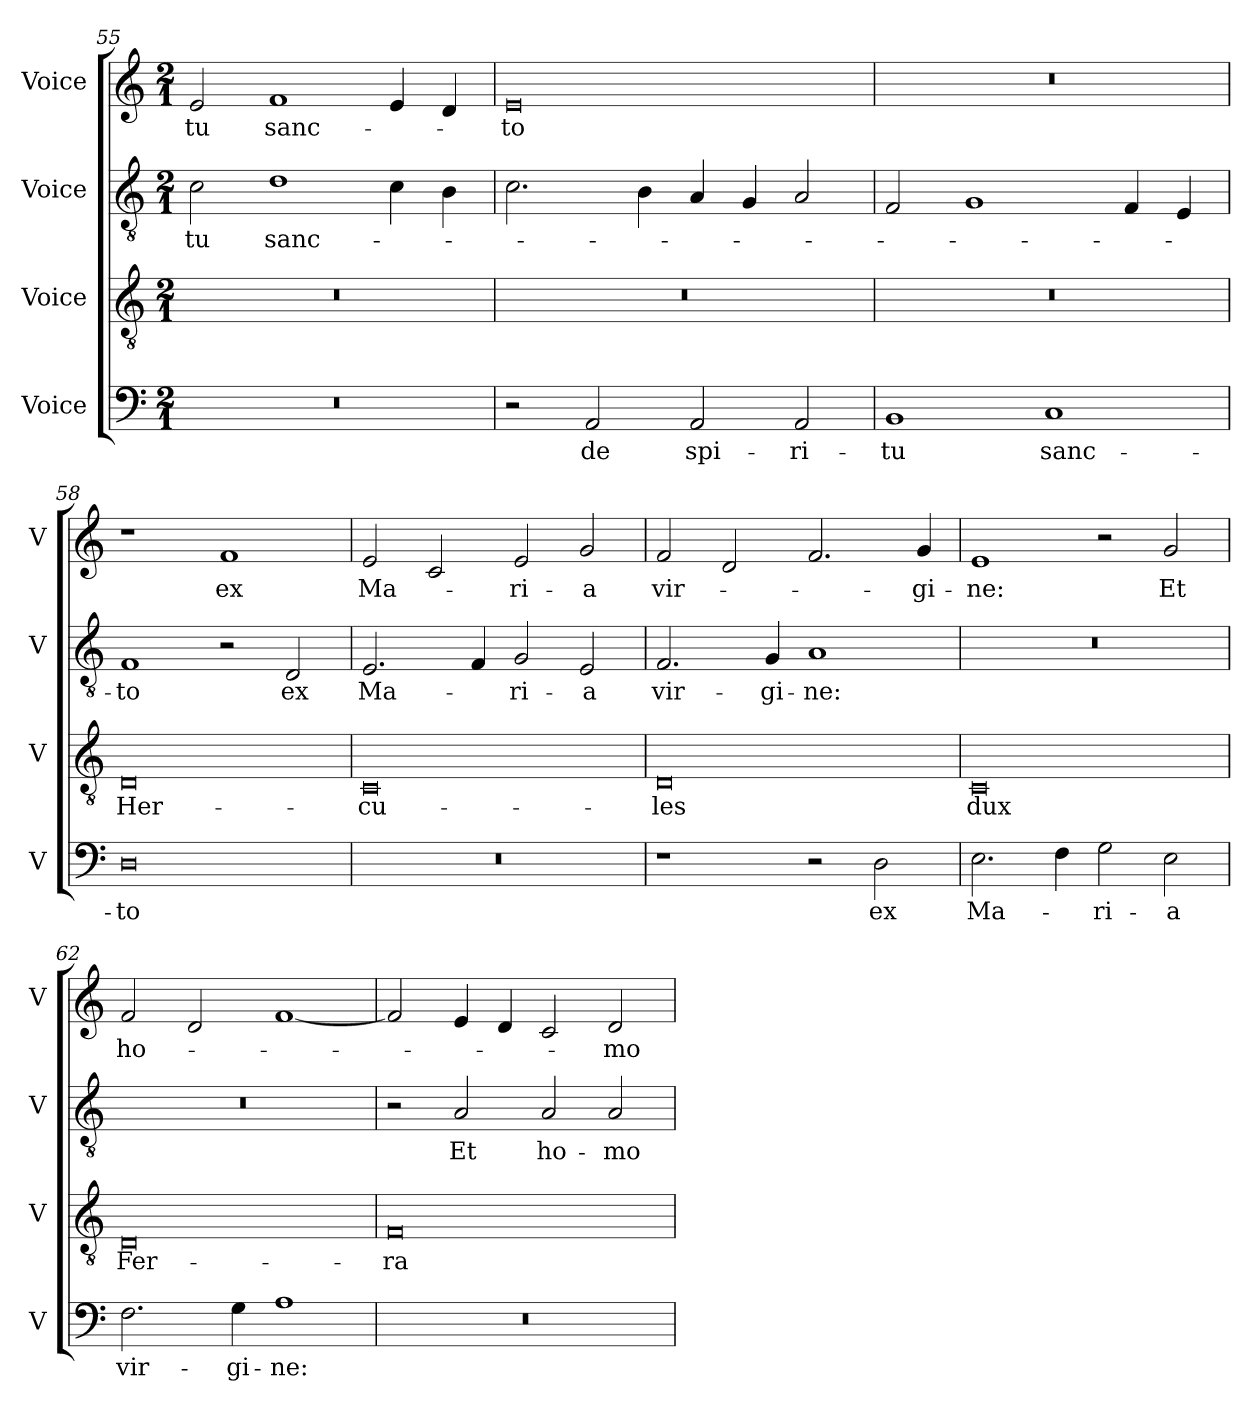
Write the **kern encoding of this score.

**kern	**text	**kern	**text	**kern	**text	**kern	**text
*part4	*part4	*part3	*part3	*part2	*part2	*part1	*part1
*staff4	*staff4	*staff3	*staff3	*staff2	*staff2	*staff1	*staff1
*I"Voice	*	*I"Voice	*	*I"Voice	*	*I"Voice	*
*I'V	*	*I'V	*	*I'V	*	*I'V	*
*clefF4	*	*clefGv2	*	*clefGv2	*	*clefG2	*
*k[]	*	*k[]	*	*k[]	*	*k[]	*
*M2/1	*	*M2/1	*	*M2/1	*	*M2/1	*
=55	=55	=55	=55	=55	=55	=55	=55
!	!	!	!	!	!LO:LY:b	!	!LO:LY:b
0r	.	0r	.	2c\	-tu	2e/	-tu
!	!	!	!	!	!LO:LY:b	!	!LO:LY:b
.	.	.	.	1d	sanc-	1f	sanc-
.	.	.	.	4c\	.	4e/	.
.	.	.	.	4B\	.	4d/	.
=56	=56	=56	=56	=56	=56	=56	=56
!	!	!	!	!	!	!	!LO:LY:b
2r	.	0r	.	2.c\	.	0e	-to
!	!LO:LY:b	!	!	!	!	!	!
2AA/	de	.	.	.	.	.	.
.	.	.	.	4B\	.	.	.
!	!LO:LY:b	!	!	!	!	!	!
2AA/	spi-	.	.	4A/	.	.	.
.	.	.	.	4G/	.	.	.
!	!LO:LY:b	!	!	!	!	!	!
2AA/	-ri-	.	.	2A/	.	.	.
!!LO:LB:g=z
=57	=57	=57	=57	=57	=57	=57	=57
!	!LO:LY:b	!	!	!	!	!	!
1BB	-tu	0r	.	2F/	.	0r	.
.	.	.	.	1G	.	.	.
!	!LO:LY:b	!	!	!	!	!	!
1C	sanc-	.	.	.	.	.	.
.	.	.	.	4F/	.	.	.
.	.	.	.	4E/	.	.	.
=58	=58	=58	=58	=58	=58	=58	=58
!	!LO:LY:b	!	!LO:LY:b	!	!LO:LY:b	!	!
0D	-to	0D	Her-	1F	-to	1r	.
!	!	!	!	!	!	!	!LO:LY:b
.	.	.	.	2r	.	1f	ex
!	!	!	!	!	!LO:LY:b	!	!
.	.	.	.	2D/	ex	.	.
=59	=59	=59	=59	=59	=59	=59	=59
!	!	!	!LO:LY:b	!	!LO:LY:b	!	!LO:LY:b
0r	.	0C	-cu-	2.E/	Ma-	2e/	Ma-
.	.	.	.	.	.	2c/	.
.	.	.	.	4F/	.	.	.
!	!	!	!	!	!LO:LY:b	!	!LO:LY:b
.	.	.	.	2G/	-ri-	2e/	-ri-
!	!	!	!	!	!LO:LY:b	!	!LO:LY:b
.	.	.	.	2E/	-a	2g/	-a
=60	=60	=60	=60	=60	=60	=60	=60
!	!	!	!LO:LY:b	!	!LO:LY:b	!	!LO:LY:b
1r	.	0D	-les	2.F/	vir-	2f/	vir-
.	.	.	.	.	.	2d/	.
!	!	!	!	!	!LO:LY:b	!	!
.	.	.	.	4G/	-gi-	.	.
!	!	!	!	!	!LO:LY:b	!	!
2r	.	.	.	1A	-ne:	2.f/	.
!	!LO:LY:b	!	!	!	!	!	!
2D\	ex	.	.	.	.	.	.
!	!	!	!	!	!	!	!LO:LY:b
.	.	.	.	.	.	4g/	-gi-
!!LO:PB:g=z
=61	=61	=61	=61	=61	=61	=61	=61
!	!LO:LY:b	!	!LO:LY:b	!	!	!	!LO:LY:b
2.E\	Ma-	0C	dux	0r	.	1e	-ne:
4F\	.	.	.	.	.	.	.
!	!LO:LY:b	!	!	!	!	!	!
2G\	-ri-	.	.	.	.	2r	.
!	!LO:LY:b	!	!	!	!	!	!LO:LY:b
2E\	-a	.	.	.	.	2g/	Et
=62	=62	=62	=62	=62	=62	=62	=62
!	!LO:LY:b	!	!LO:LY:b	!	!	!	!LO:LY:b
2.F\	vir-	0D	Fer-	0r	.	2f/	ho-
.	.	.	.	.	.	2d/	.
!	!LO:LY:b	!	!	!	!	!	!
4G\	-gi-	.	.	.	.	.	.
!	!LO:LY:b	!	!	!	!	!	!
1A	-ne:	.	.	.	.	[1f	.
=63	=63	=63	=63	=63	=63	=63	=63
!	!	!	!LO:LY:b	!	!	!	!
0r	.	0F	-ra-	2r	.	2f/]	.
!	!	!	!	!	!LO:LY:b	!	!
.	.	.	.	2A/	Et	4e/	.
.	.	.	.	.	.	4d/	.
!	!	!	!	!	!LO:LY:b	!	!
.	.	.	.	2A/	ho-	2c/	.
!	!	!	!	!	!LO:LY:b	!	!LO:LY:b
.	.	.	.	2A/	-mo	2d/	-mo
=	=	=	=	=	=	=	=
*-	*-	*-	*-	*-	*-	*-	*-
